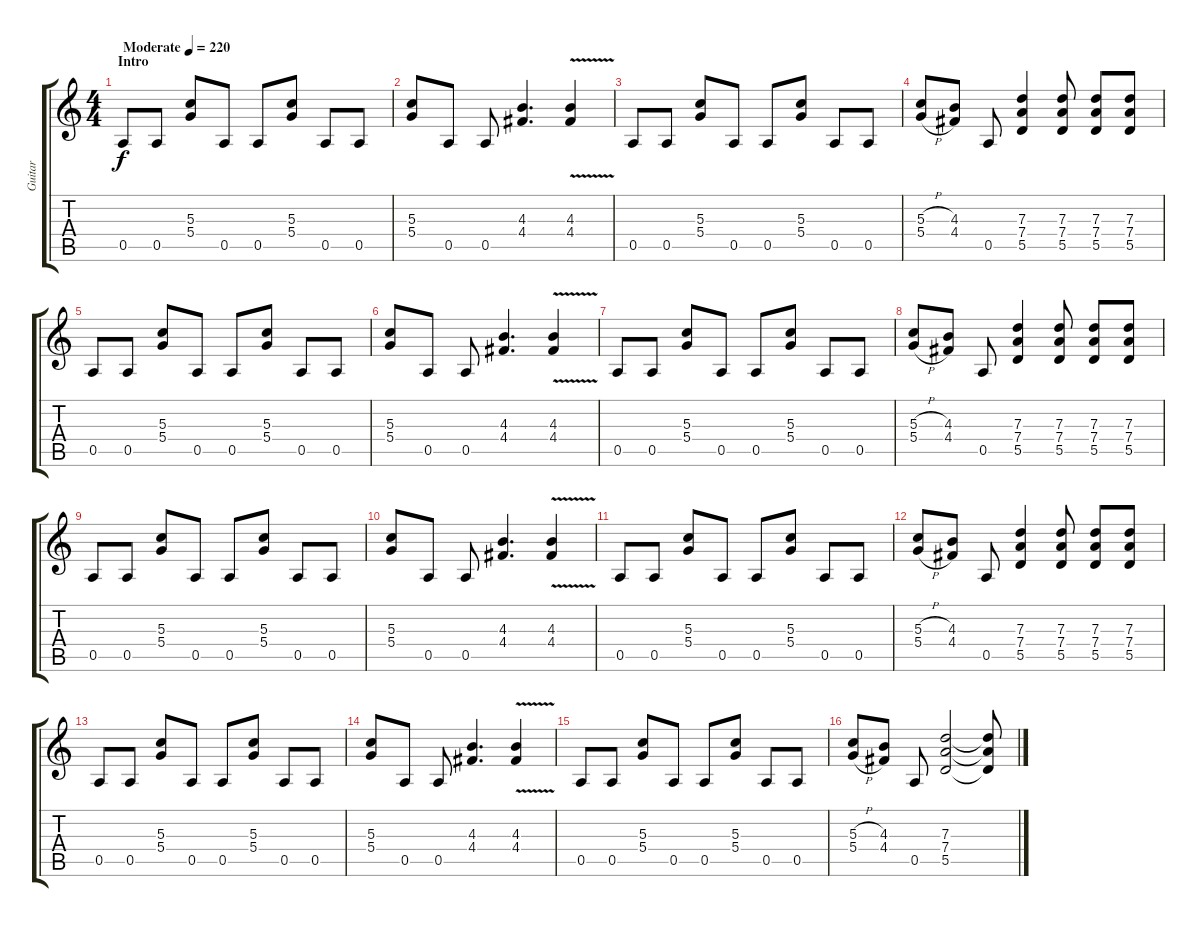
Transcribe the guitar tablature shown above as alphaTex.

\track ("Guitar" "Guitar") {instrument distortionguitar}
\staff {score tabs}
\tuning (E4 B3 G3 D3 A2 E2) {hide}
\ts (4 4)
\section ("" "Intro")
\tempo (220 "Moderate")
\clef g2
\ks c
0.5.8{dy f instrument distortionguitar} 0.5.8 (5.3 5.4).8 0.5.8 0.5.8 (5.3 5.4).8 0.5.8 0.5.8 |
(5.3 5.4).8 0.5.8 0.5.8 (4.3 4.4).4{d} (4.3{v} 4.4{v}).4 |
0.5.8 0.5.8 (5.3 5.4).8 0.5.8 0.5.8 (5.3 5.4).8 0.5.8 0.5.8 |
(5.3{h} 5.4{h}).8 (4.3 4.4).8 0.5.8 (7.3 7.4 5.5).4 (7.3 7.4 5.5).8 (7.3 7.4 5.5).8 (7.3 7.4 5.5).8 |
0.5.8 0.5.8 (5.3 5.4).8 0.5.8 0.5.8 (5.3 5.4).8 0.5.8 0.5.8 |
(5.3 5.4).8 0.5.8 0.5.8 (4.3 4.4).4{d} (4.3{v} 4.4{v}).4 |
0.5.8 0.5.8 (5.3 5.4).8 0.5.8 0.5.8 (5.3 5.4).8 0.5.8 0.5.8 |
(5.3{h} 5.4{h}).8 (4.3 4.4).8 0.5.8 (7.3 7.4 5.5).4 (7.3 7.4 5.5).8 (7.3 7.4 5.5).8 (7.3 7.4 5.5).8 |
0.5.8 0.5.8 (5.3 5.4).8 0.5.8 0.5.8 (5.3 5.4).8 0.5.8 0.5.8 |
(5.3 5.4).8 0.5.8 0.5.8 (4.3 4.4).4{d} (4.3{v} 4.4{v}).4 |
0.5.8 0.5.8 (5.3 5.4).8 0.5.8 0.5.8 (5.3 5.4).8 0.5.8 0.5.8 |
(5.3{h} 5.4{h}).8 (4.3 4.4).8 0.5.8 (7.3 7.4 5.5).4 (7.3 7.4 5.5).8 (7.3 7.4 5.5).8 (7.3 7.4 5.5).8 |
0.5.8 0.5.8 (5.3 5.4).8 0.5.8 0.5.8 (5.3 5.4).8 0.5.8 0.5.8 |
(5.3 5.4).8 0.5.8 0.5.8 (4.3 4.4).4{d} (4.3{v} 4.4{v}).4 |
0.5.8 0.5.8 (5.3 5.4).8 0.5.8 0.5.8 (5.3 5.4).8 0.5.8 0.5.8 |
(5.3{h} 5.4{h}).8 (4.3 4.4).8 0.5.8 (7.3 7.4 5.5).2 (7.3{t} 7.4{t} 5.5{t}).8
